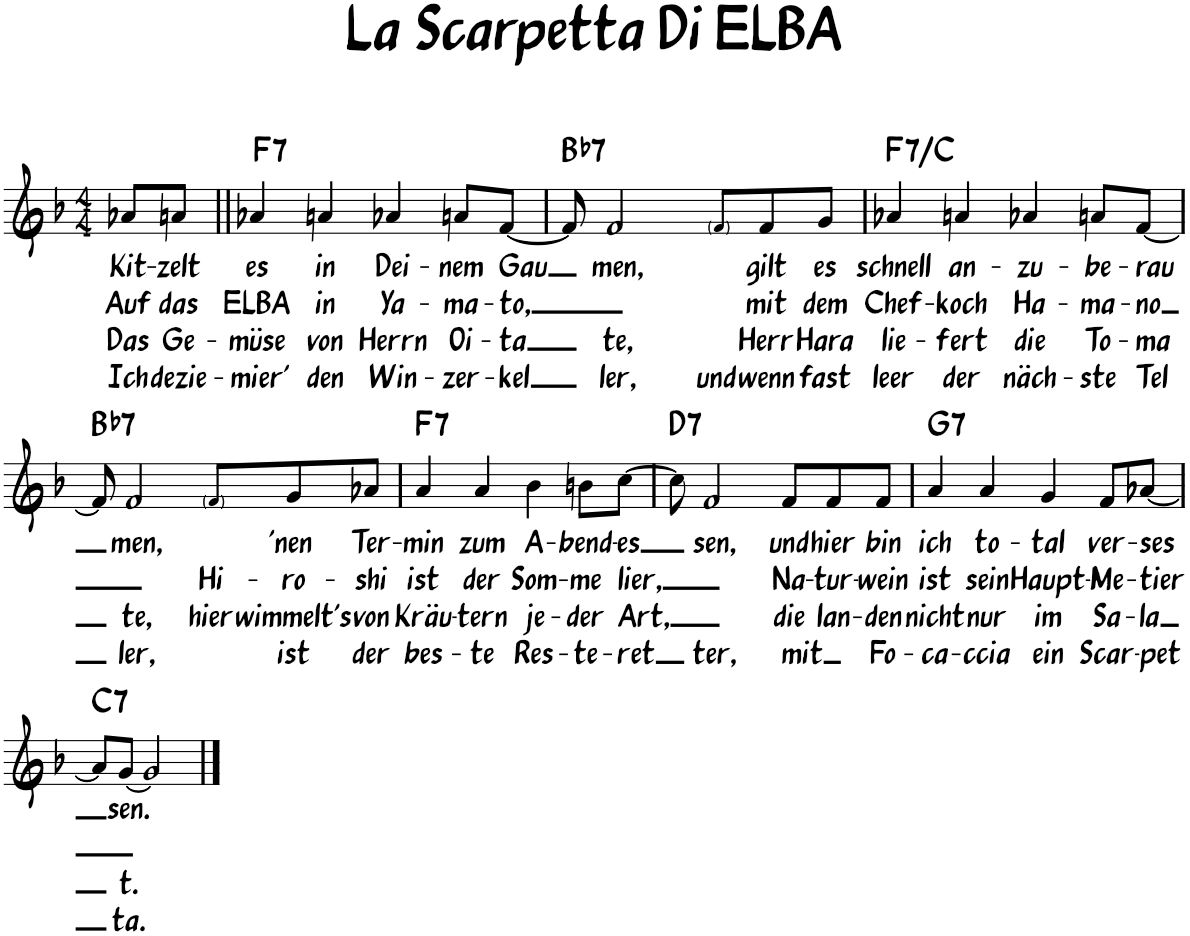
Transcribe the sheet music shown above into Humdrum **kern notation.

**kern	**text	**text	**text	**text	**harte
*part1	*part1	*part1	*part1	*part1	*part1
*staff1	*staff1	*staff1	*staff1	*staff1	*
*I"Piano	*	*	*	*	*
*I'Pno.	*	*	*	*	*
*clefG2	*	*	*	*	*
*k[b-]	*	*	*	*	*
*M4/4	*	*	*	*	*
=1	=1	=1	=1	=1	=1
!	!LO:LY:b	!LO:LY:b	!LO:LY:b	!LO:LY:b	!
8a-X/L	Kit-	Auf	Das	Ich	.
!	!LO:LY:b	!LO:LY:b	!LO:LY:b	!LO:LY:b	!
8an/J	-zelt	das	Ge-	dezie-	.
=2||	=2||	=2||	=2||	=2||	=2||
!	!LO:LY:b	!LO:LY:b	!LO:LY:b	!LO:LY:b	!LO:H:kt=7
4a-X/	es	ELBA	-müse	-mier'	F:7
!	!LO:LY:b	!LO:LY:b	!LO:LY:b	!LO:LY:b	!
4an/	in	in	von	den	.
!	!LO:LY:b	!LO:LY:b	!LO:LY:b	!LO:LY:b	!
4a-X/	Dei-	Ya-	Herrn	Win-	.
!	!LO:LY:b	!LO:LY:b	!LO:LY:b	!LO:LY:b	!
8an/L	-nem	-ma-	Oi-	-zer-	.
!	!LO:LY:b	!LO:LY:b	!LO:LY:b	!LO:LY:b	!
[8f/J	-Gau	-to,	-ta	-kel	.
=3	=3	=3	=3	=3	=3
!	!	!	!	!	!LO:H:kt=7
8f/]	.	.	.	.	Bb:7
!	!LO:LY:b	!	!LO:LY:b	!LO:LY:b	!
2f/	men,	.	te,	ler,	.
!	!	!	!	!LO:LY:b	!
8f!/L	.	.	.	und	.
!	!LO:LY:b	!LO:LY:b	!LO:LY:b	!LO:LY:b	!
8f/	gilt	mit	Herr	wenn	.
!	!LO:LY:b	!LO:LY:b	!LO:LY:b	!LO:LY:b	!
8g/J	es	dem	Hara	fast	.
=4	=4	=4	=4	=4	=4
!	!LO:LY:b	!LO:LY:b	!LO:LY:b	!LO:LY:b	!LO:H:kt=7
4a-X/	schnell	Chef-	lie-	leer	F:7/5
!	!LO:LY:b	!LO:LY:b	!LO:LY:b	!LO:LY:b	!
4an/	an-	-koch	-fert	der	.
!	!LO:LY:b	!LO:LY:b	!LO:LY:b	!LO:LY:b	!
4a-X/	-zu-	Ha-	die	näch-	.
!	!LO:LY:b	!LO:LY:b	!LO:LY:b	!LO:LY:b	!
8an/L	-be-	-ma-	To-	-ste	.
!	!LO:LY:b	!LO:LY:b	!LO:LY:b	!LO:LY:b	!
[8f/J	-rau	-no	-ma	-Tel	.
!!LO:LB:g=z
=5	=5	=5	=5	=5	=5
!	!	!	!	!	!LO:H:kt=7
8f/]	.	.	.	.	Bb:7
!	!LO:LY:b	!	!LO:LY:b	!LO:LY:b	!
2f/	men,	.	te,	ler,	.
!	!	!LO:LY:b	!LO:LY:b	!	!
8f!/L	.	Hi-	hier	.	.
!	!LO:LY:b	!LO:LY:b	!LO:LY:b	!LO:LY:b	!
8g/	'nen	-ro-	wimmelt's	ist	.
!	!LO:LY:b	!LO:LY:b	!LO:LY:b	!LO:LY:b	!
8a-X/J	Ter-	-shi	von	der	.
=6	=6	=6	=6	=6	=6
!	!LO:LY:b	!LO:LY:b	!LO:LY:b	!LO:LY:b	!LO:H:kt=7
4a/	-min	ist	Kräu-	bes-	F:7
!	!LO:LY:b	!LO:LY:b	!LO:LY:b	!LO:LY:b	!
4a/	zum	der	-tern	-te	.
!	!LO:LY:b	!LO:LY:b	!LO:LY:b	!LO:LY:b	!
4b-\	A-	Som-	je-	Res-	.
!	!LO:LY:b	!LO:LY:b	!LO:LY:b	!LO:LY:b	!
8bn\L	-bend-	-me	-der	-te-	.
!	!LO:LY:b	!LO:LY:b	!LO:LY:b	!LO:LY:b	!
[8cc\J	-es	lier,	Art,	-ret	.
=7	=7	=7	=7	=7	=7
!	!	!	!	!	!LO:H:kt=7
8cc\]	.	.	.	.	D:7
!	!LO:LY:b	!	!	!LO:LY:b	!
2f/	sen,	.	.	ter,	.
!	!LO:LY:b	!LO:LY:b	!LO:LY:b	!LO:LY:b	!
8f/L	und	Na-	die	mit	.
!	!LO:LY:b	!LO:LY:b	!LO:LY:b	!	!
8f/	hier	-tur-	lan-	.	.
!	!LO:LY:b	!LO:LY:b	!LO:LY:b	!LO:LY:b	!
8f/J	bin	-wein	-den	Fo-	.
=8	=8	=8	=8	=8	=8
!	!LO:LY:b	!LO:LY:b	!LO:LY:b	!LO:LY:b	!LO:H:kt=7
4a/	ich	ist	nicht	-ca-	G:7
!	!LO:LY:b	!LO:LY:b	!LO:LY:b	!LO:LY:b	!
4a/	to-	sein	nur	-ccia	.
!	!LO:LY:b	!LO:LY:b	!LO:LY:b	!LO:LY:b	!
4g/	-tal	Haupt-	im	ein	.
!	!LO:LY:b	!LO:LY:b	!LO:LY:b	!LO:LY:b	!
8f/L	ver-	-Me-	Sa-	Scar-	.
!	!LO:LY:b	!LO:LY:b	!LO:LY:b	!LO:LY:b	!
[8a-X/J	-ses	-tier	-la	-pet	.
!!LO:LB:g=z
=9	=9	=9	=9	=9	=9
!	!	!	!	!	!LO:H:kt=7
8a-/L]	.	.	.	.	C:7
!	!LO:LY:b	!	!LO:LY:b	!LO:LY:b	!
[8g/J	sen.	.	t.	ta.	.
2g/]	.	.	.	.	.
==	==	==	==	==	==
*-	*-	*-	*-	*-	*-
